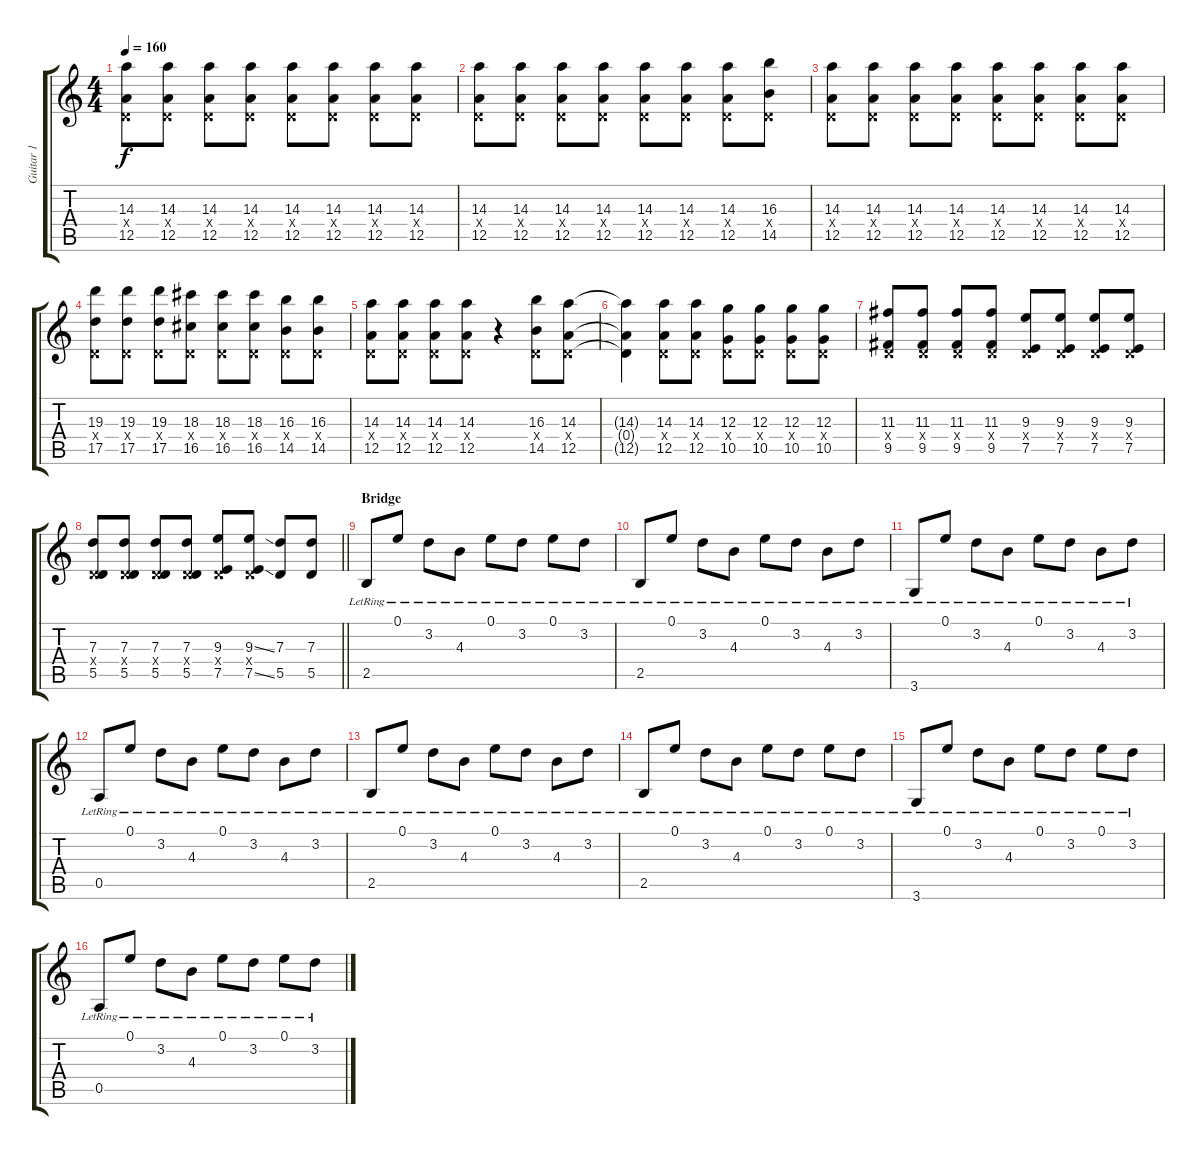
\track ("Guitar 1" "Guitar 1") {instrument overdrivenguitar}
\staff {score tabs}
\tuning (E4 B3 G3 D3 A2 E2) {hide}
\ts (4 4)
\tempo 160
\clef g2
\ks c
(14.3 0.4{x} 12.5).8{dy f} (14.3 0.4{x} 12.5).8 (14.3 0.4{x} 12.5).8 (14.3 0.4{x} 12.5).8 (14.3 0.4{x} 12.5).8 (14.3 0.4{x} 12.5).8 (14.3 0.4{x} 12.5).8 (14.3 0.4{x} 12.5).8 |
(14.3 0.4{x} 12.5).8 (14.3 0.4{x} 12.5).8 (14.3 0.4{x} 12.5).8 (14.3 0.4{x} 12.5).8 (14.3 0.4{x} 12.5).8 (14.3 0.4{x} 12.5).8 (14.3 0.4{x} 12.5).8 (16.3 0.4{x} 14.5).8 |
(14.3 0.4{x} 12.5).8 (14.3 0.4{x} 12.5).8 (14.3 0.4{x} 12.5).8 (14.3 0.4{x} 12.5).8 (14.3 0.4{x} 12.5).8 (14.3 0.4{x} 12.5).8 (14.3 0.4{x} 12.5).8 (14.3 0.4{x} 12.5).8 |
(19.3 0.4{x} 17.5).8 (19.3 0.4{x} 17.5).8 (19.3 0.4{x} 17.5).8 (18.3 0.4{x} 16.5).8 (18.3 0.4{x} 16.5).8 (18.3 0.4{x} 16.5).8 (16.3 0.4{x} 14.5).8 (16.3 0.4{x} 14.5).8 |
(14.3 0.4{x} 12.5).8 (14.3 0.4{x} 12.5).8 (14.3 0.4{x} 12.5).8 (14.3 0.4{x} 12.5).8 r.4 (16.3 0.4{x} 14.5).8 (14.3 0.4{x} 12.5).8 |
(14.3{t} 0.4{t} 12.5{t}).4 (14.3 0.4{x} 12.5).8 (14.3 0.4{x} 12.5).8 (12.3 0.4{x} 10.5).8 (12.3 0.4{x} 10.5).8 (12.3 0.4{x} 10.5).8 (12.3 0.4{x} 10.5).8 |
(11.3 0.4{x} 9.5).8 (11.3 0.4{x} 9.5).8 (11.3 0.4{x} 9.5).8 (11.3 0.4{x} 9.5).8 (9.3 0.4{x} 7.5).8 (9.3 0.4{x} 7.5).8 (9.3 0.4{x} 7.5).8 (9.3 0.4{x} 7.5).8 |
\barLineRight lightlight
(7.3 0.4{x} 5.5).8 (7.3 0.4{x} 5.5).8 (7.3 0.4{x} 5.5).8 (7.3 0.4{x} 5.5).8 (9.3 0.4{x} 7.5).8 (9.3{ss} 0.4{x} 7.5{ss}).8 (7.3 5.5).8 (7.3 5.5).8 |
\section ("" "Bridge")
2.5{lr}.8{instrument electricguitarjazz} 0.1{lr}.8 3.2{lr}.8 4.3{lr}.8 0.1{lr}.8 3.2{lr}.8 0.1{lr}.8 3.2{lr}.8 |
2.5{lr}.8 0.1{lr}.8 3.2{lr}.8 4.3{lr}.8 0.1{lr}.8 3.2{lr}.8 4.3{lr}.8 3.2{lr}.8 |
3.6{lr}.8 0.1{lr}.8 3.2{lr}.8 4.3{lr}.8 0.1{lr}.8 3.2{lr}.8 4.3{lr}.8 3.2{lr}.8 |
0.5{lr}.8 0.1{lr}.8 3.2{lr}.8 4.3{lr}.8 0.1{lr}.8 3.2{lr}.8 4.3{lr}.8 3.2{lr}.8 |
2.5{lr}.8 0.1{lr}.8 3.2{lr}.8 4.3{lr}.8 0.1{lr}.8 3.2{lr}.8 4.3{lr}.8 3.2{lr}.8 |
2.5{lr}.8 0.1{lr}.8 3.2{lr}.8 4.3{lr}.8 0.1{lr}.8 3.2{lr}.8 0.1{lr}.8 3.2{lr}.8 |
3.6{lr}.8 0.1{lr}.8 3.2{lr}.8 4.3{lr}.8 0.1{lr}.8 3.2{lr}.8 0.1{lr}.8 3.2{lr}.8 |
0.5{lr}.8 0.1{lr}.8 3.2{lr}.8 4.3{lr}.8 0.1{lr}.8 3.2{lr}.8 0.1{lr}.8 3.2{lr}.8
